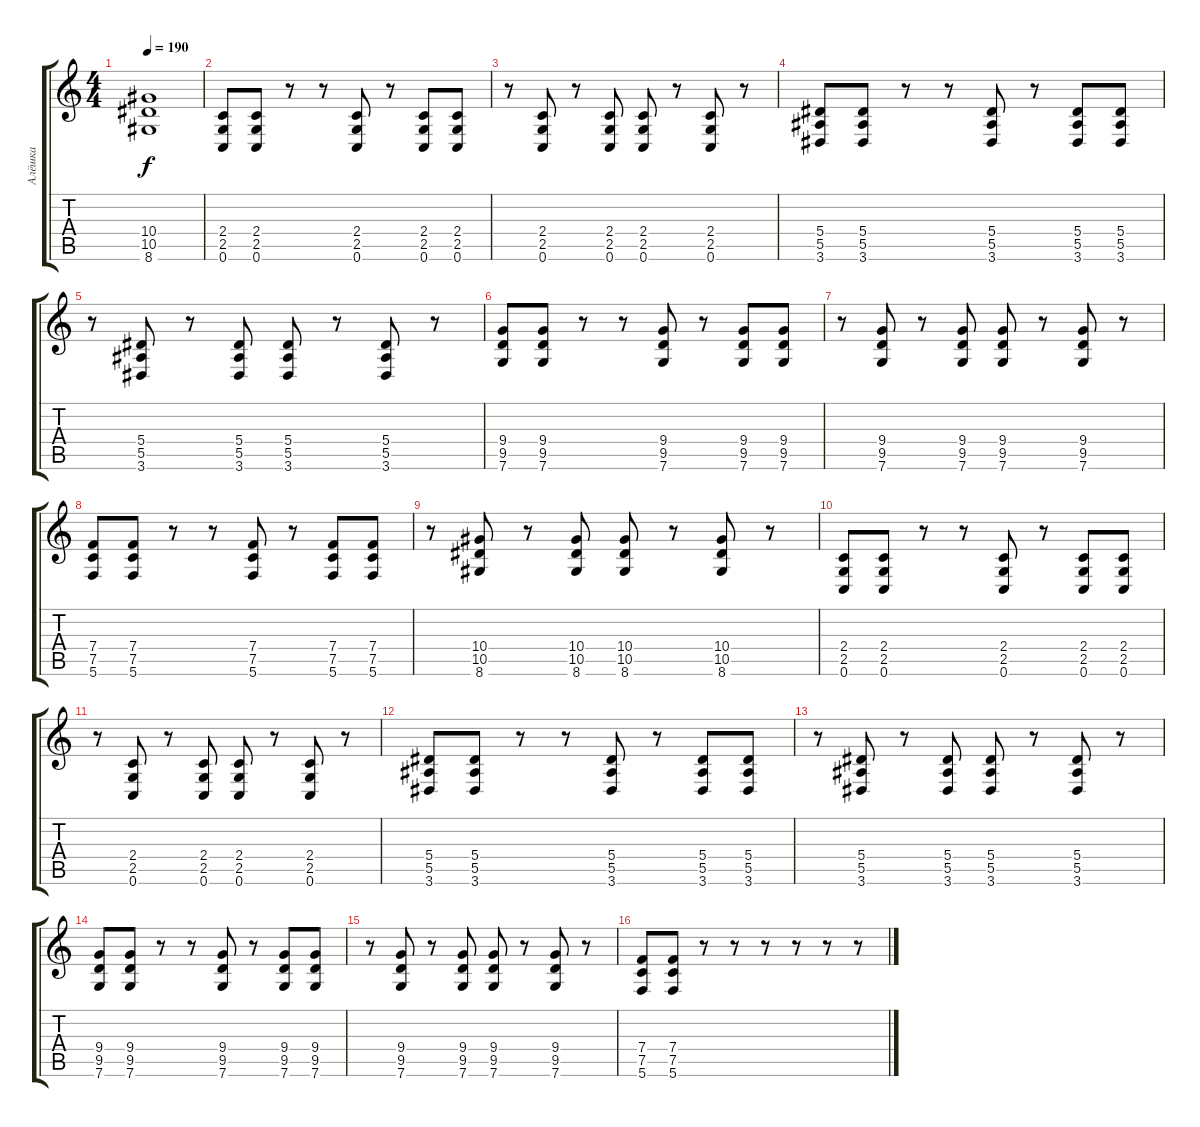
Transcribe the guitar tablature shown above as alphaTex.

\track ("Алёшка" "Алёшка") {instrument distortionguitar}
\staff {score tabs}
\tuning (C4 G3 Eb3 Bb2 F2 C2) {hide}
\ts (4 4)
\tempo 190
\clef g2
\ks c
(10.4 10.5 8.6).1{dy f} |
(2.4 2.5 0.6).8 (2.4 2.5 0.6).8 r.8 r.8 (2.4 2.5 0.6).8 r.8 (2.4 2.5 0.6).8 (2.4 2.5 0.6).8 |
r.8 (2.4 2.5 0.6).8 r.8 (2.4 2.5 0.6).8 (2.4 2.5 0.6).8 r.8 (2.4 2.5 0.6).8 r.8 |
(5.4 5.5 3.6).8 (5.4 5.5 3.6).8 r.8 r.8 (5.4 5.5 3.6).8 r.8 (5.4 5.5 3.6).8 (5.4 5.5 3.6).8 |
r.8 (5.4 5.5 3.6).8 r.8 (5.4 5.5 3.6).8 (5.4 5.5 3.6).8 r.8 (5.4 5.5 3.6).8 r.8 |
(9.4 9.5 7.6).8 (9.4 9.5 7.6).8 r.8 r.8 (9.4 9.5 7.6).8 r.8 (9.4 9.5 7.6).8 (9.4 9.5 7.6).8 |
r.8 (9.4 9.5 7.6).8 r.8 (9.4 9.5 7.6).8 (9.4 9.5 7.6).8 r.8 (9.4 9.5 7.6).8 r.8 |
(7.4 7.5 5.6).8 (7.4 7.5 5.6).8 r.8 r.8 (7.4 7.5 5.6).8 r.8 (7.4 7.5 5.6).8 (7.4 7.5 5.6).8 |
r.8 (10.4 10.5 8.6).8 r.8 (10.4 10.5 8.6).8 (10.4 10.5 8.6).8 r.8 (10.4 10.5 8.6).8 r.8 |
(2.4 2.5 0.6).8 (2.4 2.5 0.6).8 r.8 r.8 (2.4 2.5 0.6).8 r.8 (2.4 2.5 0.6).8 (2.4 2.5 0.6).8 |
r.8 (2.4 2.5 0.6).8 r.8 (2.4 2.5 0.6).8 (2.4 2.5 0.6).8 r.8 (2.4 2.5 0.6).8 r.8 |
(5.4 5.5 3.6).8 (5.4 5.5 3.6).8 r.8 r.8 (5.4 5.5 3.6).8 r.8 (5.4 5.5 3.6).8 (5.4 5.5 3.6).8 |
r.8 (5.4 5.5 3.6).8 r.8 (5.4 5.5 3.6).8 (5.4 5.5 3.6).8 r.8 (5.4 5.5 3.6).8 r.8 |
(9.4 9.5 7.6).8 (9.4 9.5 7.6).8 r.8 r.8 (9.4 9.5 7.6).8 r.8 (9.4 9.5 7.6).8 (9.4 9.5 7.6).8 |
r.8 (9.4 9.5 7.6).8 r.8 (9.4 9.5 7.6).8 (9.4 9.5 7.6).8 r.8 (9.4 9.5 7.6).8 r.8 |
(7.4 7.5 5.6).8 (7.4 7.5 5.6).8 r.8 r.8 r.8 r.8 r.8 r.8
